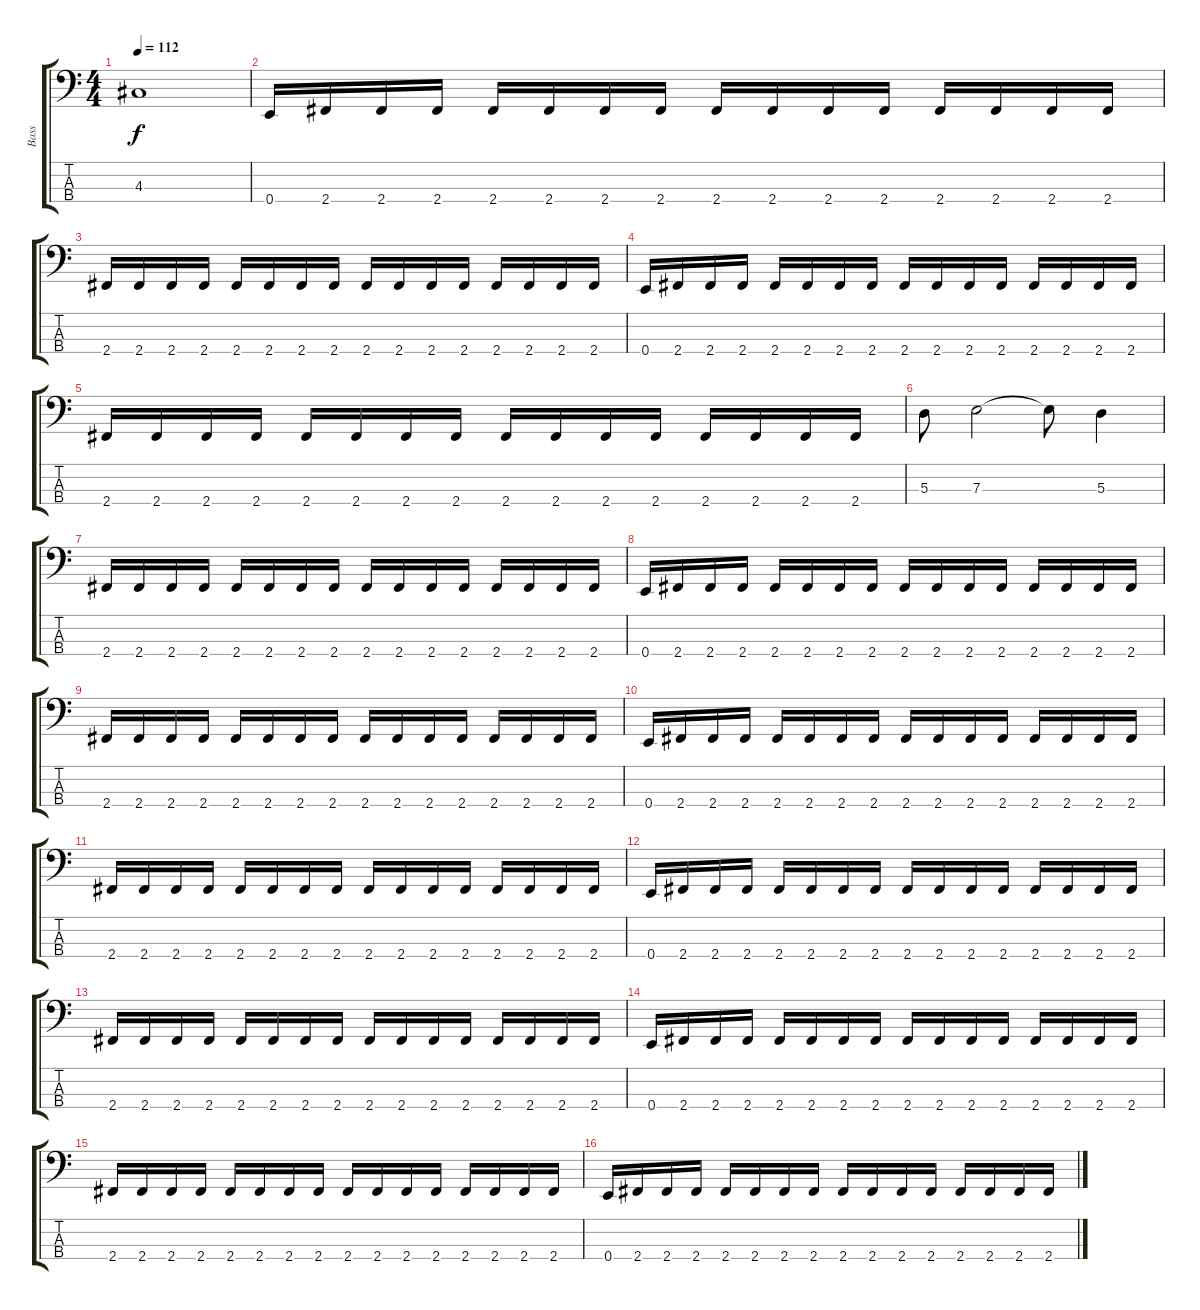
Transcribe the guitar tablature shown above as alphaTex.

\track ("Bass" "Bass") {instrument electricbasspick}
\staff {score tabs}
\tuning (G2 D2 A1 E1) {hide}
\ts (4 4)
\tempo 112
\clef f4
\ks c
4.3{t}.1{dy f} |
0.4.16 2.4.16 2.4.16 2.4.16 2.4.16 2.4.16 2.4.16 2.4.16 2.4.16 2.4.16 2.4.16 2.4.16 2.4.16 2.4.16 2.4.16 2.4.16 |
2.4.16 2.4.16 2.4.16 2.4.16 2.4.16 2.4.16 2.4.16 2.4.16 2.4.16 2.4.16 2.4.16 2.4.16 2.4.16 2.4.16 2.4.16 2.4.16 |
0.4.16 2.4.16 2.4.16 2.4.16 2.4.16 2.4.16 2.4.16 2.4.16 2.4.16 2.4.16 2.4.16 2.4.16 2.4.16 2.4.16 2.4.16 2.4.16 |
2.4.16 2.4.16 2.4.16 2.4.16 2.4.16 2.4.16 2.4.16 2.4.16 2.4.16 2.4.16 2.4.16 2.4.16 2.4.16 2.4.16 2.4.16 2.4.16 |
5.3.8 7.3.2 7.3{t}.8 5.3.4 |
2.4.16 2.4.16 2.4.16 2.4.16 2.4.16 2.4.16 2.4.16 2.4.16 2.4.16 2.4.16 2.4.16 2.4.16 2.4.16 2.4.16 2.4.16 2.4.16 |
0.4.16 2.4.16 2.4.16 2.4.16 2.4.16 2.4.16 2.4.16 2.4.16 2.4.16 2.4.16 2.4.16 2.4.16 2.4.16 2.4.16 2.4.16 2.4.16 |
2.4.16 2.4.16 2.4.16 2.4.16 2.4.16 2.4.16 2.4.16 2.4.16 2.4.16 2.4.16 2.4.16 2.4.16 2.4.16 2.4.16 2.4.16 2.4.16 |
0.4.16 2.4.16 2.4.16 2.4.16 2.4.16 2.4.16 2.4.16 2.4.16 2.4.16 2.4.16 2.4.16 2.4.16 2.4.16 2.4.16 2.4.16 2.4.16 |
2.4.16 2.4.16 2.4.16 2.4.16 2.4.16 2.4.16 2.4.16 2.4.16 2.4.16 2.4.16 2.4.16 2.4.16 2.4.16 2.4.16 2.4.16 2.4.16 |
0.4.16 2.4.16 2.4.16 2.4.16 2.4.16 2.4.16 2.4.16 2.4.16 2.4.16 2.4.16 2.4.16 2.4.16 2.4.16 2.4.16 2.4.16 2.4.16 |
2.4.16 2.4.16 2.4.16 2.4.16 2.4.16 2.4.16 2.4.16 2.4.16 2.4.16 2.4.16 2.4.16 2.4.16 2.4.16 2.4.16 2.4.16 2.4.16 |
0.4.16 2.4.16 2.4.16 2.4.16 2.4.16 2.4.16 2.4.16 2.4.16 2.4.16 2.4.16 2.4.16 2.4.16 2.4.16 2.4.16 2.4.16 2.4.16 |
2.4.16 2.4.16 2.4.16 2.4.16 2.4.16 2.4.16 2.4.16 2.4.16 2.4.16 2.4.16 2.4.16 2.4.16 2.4.16 2.4.16 2.4.16 2.4.16 |
0.4.16 2.4.16 2.4.16 2.4.16 2.4.16 2.4.16 2.4.16 2.4.16 2.4.16 2.4.16 2.4.16 2.4.16 2.4.16 2.4.16 2.4.16 2.4.16
